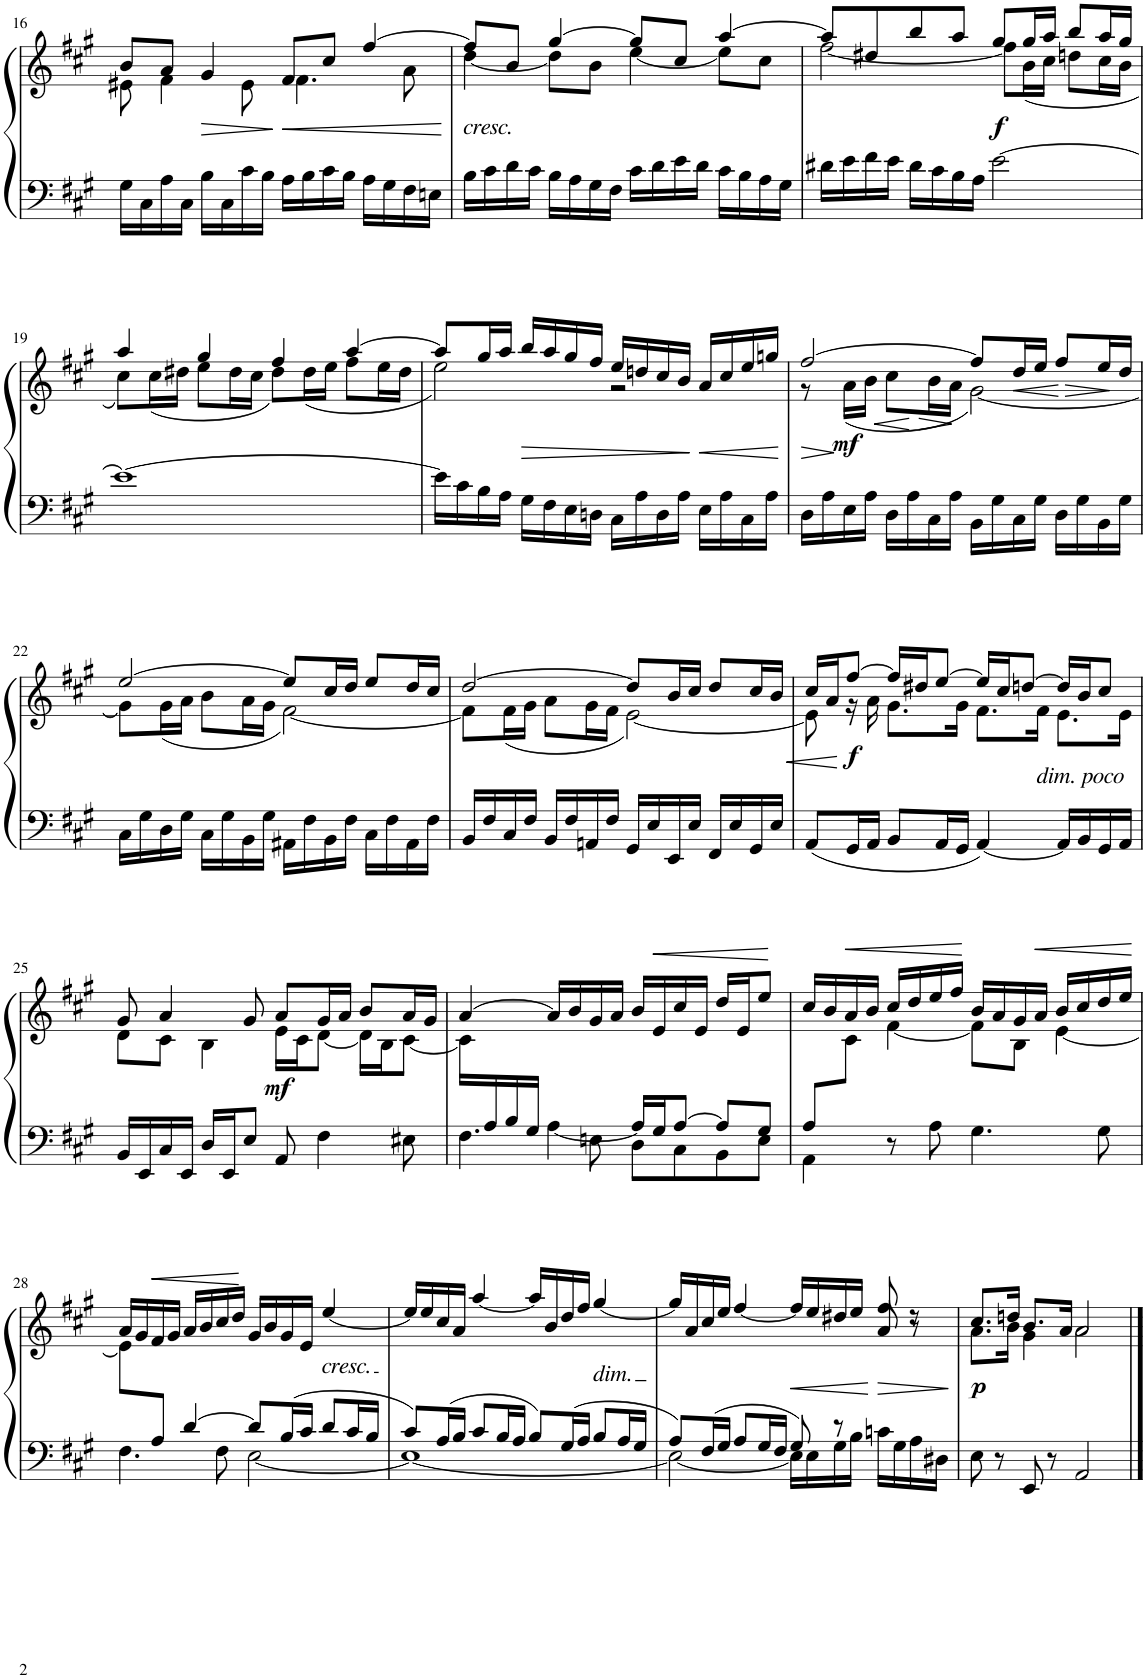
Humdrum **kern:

**kern	**kern	**dynam
*part1	*part1	*part1
*staff2	*staff1	*staff1/2
*I"Piano	*	*
*I'Pno.	*	*
!!LO:PB:g=z
*clefF4	*clefG2	*
*k[f#c#g#]	*k[f#c#g#]	*
*M4/4	*M4/4	*
*met(c)	*met(c)	*
=16	=16	=16
*	*^	*
16G#\LL	8b/L	8e#X\	.
16C#\	.	.	.
16A\	8a/J	4f#\	.
16C#\JJ	.	.	.
!	!	!	!LO:HP:b
16B\LL	4g#/	.	>
16C#\	.	.	.
16c#\	.	8e#\	.
16B\JJ	.	.	.
!	!	!	!LO:HP:n=1:b
16A\LL	8f#/L	4.f#\	] <
16B\	.	.	.
16c#\	8cc#/J	.	.
16B\JJ	.	.	.
16A\LL	[4ff#/	.	.
16G#\	.	.	.
16F#\	.	8a\	.
16En\JJ	.	.	.
*	*v	*v	*
.	.	[
=17	=17	=17
*	*^	*
!	!LO:TX:b:i:t=cresc.	!	!
16B\LL	8ff#/L]	[4dd\	.
16c#\	.	.	.
16d\	8b/J	.	.
16c#\JJ	.	.	.
16B\LL	[4gg#/	8dd\L]	.
16A\	.	.	.
16G#\	.	8b\J	.
16F#\JJ	.	.	.
16c#\LL	8gg#/L]	[4ee\	.
16d\	.	.	.
16e\	8cc#/J	.	.
16d\JJ	.	.	.
16c#\LL	[4aa/	8ee\L]	.
16B\	.	.	.
16A\	.	8cc#\J	.
16G#\JJ	.	.	.
=18	=18	=18	=18
16d#X\LL	8aa/L]	[2ff#\	.
16e\	.	.	.
16f#\	8dd#X/	.	.
16e\JJ	.	.	.
16d#\LL	8bb/	.	.
16c#\	.	.	.
16B\	8aa/J	.	.
16A\JJ	.	.	.
!	!	!	!LO:DY:b
[2e\	8gg#/L	8ff#\L]	f
.	16gg#/L	(16b\L	.
.	16aa/JJ	16cc#\JJ	.
.	8bb/L	8ddn\L	.
.	16aa/L	16cc#\L	.
.	16gg#/JJ	16b\JJ	.
!!LO:LB:g=z	!!
=19	=19	=19	=19
1e_	4aa/	8cc#\L)	.
.	.	(16cc#\L	.
.	.	16dd#X\JJ	.
.	4gg#/	8ee\L	.
.	.	16dd#\L	.
.	.	16cc#\JJ	.
.	4ff#/	8dd#\L)	.
.	.	(16dd#\L	.
.	.	16ee\JJ	.
.	[4aa/	8ff#\L	.
.	.	16ee\L	.
.	.	16dd#\JJ	.
=20	=20	=20	=20
16e\LL]	8aa/L]	2ee\)	.
16c#\	.	.	.
16B\	16gg#/L	.	.
16A\JJ	16aa/JJ	.	.
!	!	!	!LO:HP:b
16G#\LL	16bb/LL	.	>
16F#\	16aa/	.	.
16E\	16gg#/	.	.
16Dn\JJ	16ff#/JJ	.	.
16C#\LL	16ee/LL	2r	.
16A\	16ddn/	.	.
16D\	16cc#/	.	.
16A\JJ	16b/JJ	.	.
!	!	!	!LO:HP:n=1:b
16E\LL	16a/LL	.	] <
16A\	16cc#/	.	.
16C#\	16ee/	.	.
16A\JJ	16ggn/JJ	.	.
*	*v	*v	*
.	.	[
=21	=21	=21
!	!	!LO:HP:b
*	*^	*
16D\LL	[2ff#/	8r	>
16A\	.	.	.
!	!	!	!LO:DY:n=1:b
16E\	.	(16a\LL	] mf
!	!	!	!LO:HP:b
16A\JJ	.	16b\JJ	<
16D\LL	.	8cc#\L	.
16A\	.	.	.
16C#\	.	16b\L	[
16A\JJ	.	16a\JJ	.
16BB\LL	8ff#/L]	[2g#\)	.
16G#\	.	.	.
!	!	!	!LO:HP:b
16C#\	16dd/L	.	<
16G#\JJ	16ee/JJ	.	.
!	!	!	!LO:HP:b
16D\LL	8ff#/L	.	>
16G#\	.	.	.
16BB\	16ee/L	.	[
16G#\JJ	16dd/JJ	.	]
!!LO:LB:g=z	!!
=22	=22	=22	=22
16C#\LL	[2ee/	8g#\L]	.
16G#\	.	.	.
16D\	.	(16g#\L	.
16G#\JJ	.	16a\JJ	.
16C#\LL	.	8b\L	.
16G#\	.	.	.
16BB\	.	16a\L	.
16G#\JJ	.	16g#\JJ	.
16AA#X\LL	8ee/L]	[2f#\)	.
16F#\	.	.	.
16BB\	16cc#/L	.	.
16F#\JJ	16dd/JJ	.	.
16C#\LL	8ee/L	.	.
16F#\	.	.	.
16AA#\	16dd/L	.	.
16F#\JJ	16cc#/JJ	.	.
=23	=23	=23	=23
16BB/LL	[2dd/	8f#\L]	.
16F#/	.	.	.
16C#/	.	(16f#\L	.
16F#/JJ	.	16g#\JJ	.
16BB/LL	.	8a\L	.
16F#/	.	.	.
16AAn/	.	16g#\L	.
16F#/JJ	.	16f#\JJ	.
16GG#/LL	8dd/L]	[2e\)	.
16E/	.	.	.
16EE/	16b/L	.	.
16E/JJ	16cc#/JJ	.	.
16FF#/LL	8dd/L	.	.
16E/	.	.	.
16GG#/	16cc#/L	.	.
!	!	!	!LO:HP:b
16E/JJ	16b/JJ	.	<
=24	=24	=24	=24
8AA/L	16cc#/LL	8e\]	.
.	16a/J	.	.
!	!	!	!LO:DY:n=1:b
16GG#/L	[8ff#/J	16r	[ f
16AA/JJ	.	16a\	.
8BB/L	16ff#/LL]	8.g#\L	.
.	16dd#X/J	.	.
16AA/L	[8ee/J	.	.
16GG#/JJ	.	16g#\Jk	.
[4AA/	16ee/LL]	8.f#\L	.
.	16cc#/J	.	.
.	[8ddn/J	.	.
!	!	!LO:TX:b:i:t=dim. poco	!
.	.	16f#\Jk	.
16AA/LL]	16dd/LL]	8.e\L	.
16BB/	16b/J	.	.
16GG#/	8cc#/J	.	.
16AA/JJ	.	16e\Jk	.
!!LO:LB:g=z	!!
=25	=25	=25	=25
16BB/LL	8g#/	8d\L	.
16EE/	.	.	.
16C#/	4a/	8c#\J	.
16EE/JJ	.	.	.
16D/LL	.	4B\	.
16EE/J	.	.	.
8E/J	8g#/	.	.
!	!	!	!LO:DY:b
8AA/	8a/L	16e\LL	mf
.	.	16c#\J	.
4F#\	16g#/L	[8d\J	.
.	16a/JJ	.	.
.	8b/L	16d\LL]	.
.	.	16B\J	.
8E#X\	16a/L	[8c#\J	.
.	16g#/JJ	.	.
=26	=26	=26	=26
*^	*	*	*
16ryy	4.F#\	[4a/	16c#\LL]	.
16A/	.	.	2...ryy	.
16B/	.	.	.	.
16G#/JJ	.	.	.	.
[4A\	.	16a/LL]	.	.
.	.	16b/	.	.
.	8En\	16g#/	.	.
.	.	16a/JJ	.	.
16A/LL]	8D\L	16b/LL	.	.
!	!	!	!	!LO:HP:b
16G#/J	.	16e/	.	<
[8A/J	8C#\	16cc#/	.	.
.	.	16e/JJ	.	.
8A/L]	8BB\	16dd/LL	.	.
.	.	16e/J	.	.
8G#/J	8E\J	8ee/J	.	.
*v	*v	*	*	*
*	*v	*v	*
.	.	[
=27	=27	=27
*^	*^	*
8A/L	4AA\	16cc#/LL	8ryy	.
.	.	16b/	.	.
!	!	!	!	!LO:HP:b
2..ryy	.	16a/	8c#\J	<
.	.	16b/JJ	.	.
.	8r	16cc#/LL	[4f#\	.
.	.	16dd/	.	.
.	8A\	16ee/	.	.
.	.	16ff#/JJ	.	.
.	4.G#\	16b/LL	8f#\L]	[
.	.	16a/	.	.
.	.	16g#/	8B\J	.
!	!	!	!	!LO:HP:b
.	.	16a/JJ	.	<
.	.	16b/LL	[4e\	.
.	.	16cc#/	.	.
.	8G#\	16dd/	.	.
.	.	16ee/JJ	.	.
*v	*v	*	*	*
*	*v	*v	*
.	.	[
!!LO:LB:g=z
=28	=28	=28
*^	*^	*
8ryy	4.F#\	16a/LL	8e\L]	.
.	.	16g#/	.	.
!	!	!	!	!LO:HP:b
8A/J	.	16f#/	2..ryy	<
.	.	16g#/JJ	.	.
[4d/	.	16a/LL	.	.
.	.	16b/	.	.
.	8F#\	16cc#/	.	.
.	.	16dd/JJ	.	.
8d/L]	[2E\	16g#/LL	.	[
.	.	16b/	.	.
16B/L	.	16g#/	.	.
16c#/JJ	.	16e/JJ	.	.
!	!	!LO:TX:b:i:t=cresc.	!	!
8d/L	.	[4ee/	.	.
16c#/L	.	.	.	.
16B/JJ	.	.	.	.
*	*	*v	*v	*
=29	=29	=29	=29
8c#/L	1E_	16ee/LL]	.
.	.	16ee/	.
16A/L	.	16cc#/	.
16B/JJ	.	16a/JJ	.
8c#/L	.	[4aa/	.
16B/L	.	.	.
16A/JJ	.	.	.
8B/L	.	16aa/LL]	.
.	.	16b/	.
16G#/L	.	16dd/	.
16A/JJ	.	16ff#/JJ	.
!	!	!LO:TX:b:i:t=dim.	!
8B/L	.	[4gg#/	.
16A/L	.	.	.
16G#/JJ	.	.	.
=30	=30	=30	=30
*	*	*^	*
8A/L	2E\_	16gg#/LL]	2.ryy	.
.	.	16a/	.	.
16F#/L	.	16cc#/	.	.
16G#/JJ	.	16ee/JJ	.	.
8A/L	.	[4ff#/	.	.
16G#/L	.	.	.	.
16F#/JJ	.	.	.	.
!	!	!	!	!LO:HP:b
8G#/	16E\LL]	16ff#/LL]	.	<
.	16E\	16ee/	.	.
8r	16G#\	16dd#X/	.	.
.	16B\JJ	16ee/JJ	.	.
!	!	!	!	!LO:HP:n=1:b
8ryy	16cn\LL	8ff#/	8a/	[ >
.	16G#\	.	.	.
8r	16A\	8r	8ryy	.
.	16D#X\JJ	.	.	.
*v	*v	*	*	*
*	*v	*v	*
.	.	]
=31	=31	=31
*	*^	*
!	!	!	!LO:DY:b
8E\	8.cc#/L	8.a\L	p
8r	.	.	.
.	16ddn/Jk	16b\Jk	.
8EE/	8.b/L	4g#\	.
8r	.	.	.
.	16a/Jk	.	.
2AA/	2a/	2a\	.
*	*v	*v	*
==	==	==
*-	*-	*-
